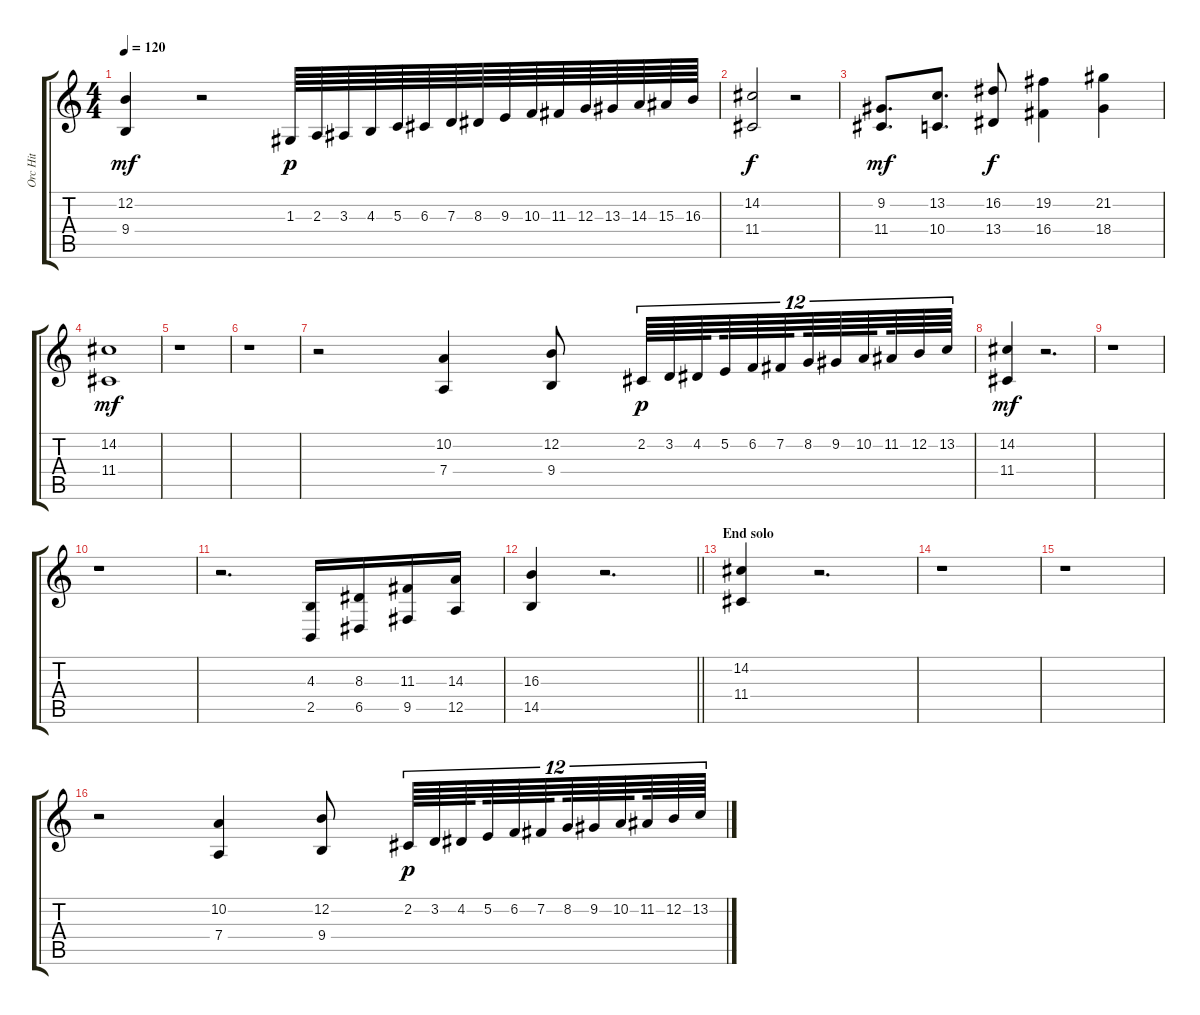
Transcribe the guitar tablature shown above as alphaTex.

\track ("Orc Hit" "Orc Hit") {instrument orchestrahit}
\staff {score tabs}
\tuning (E4 B3 G3 D3 A2 E2) {hide}
\ts (4 4)
\tempo 120
\clef g2
\ks c
(12.2 9.4).4{dy mf} r.2 1.3.64{dy p balance 2} 2.3.64 3.3.64 4.3.64 5.3.64 6.3.64 7.3.64 8.3.64 9.3.64 10.3.64 11.3.64 12.3.64 13.3.64 14.3.64 15.3.64 16.3.64 |
(14.2 11.4).2{dy f} r.2{balance 2 instrument tremolostrings} |
(9.2 11.4).8{d dy mf balance 6 instrument orchestrahit} (13.2 10.4).8{d} (16.2 13.4).8{dy f} (19.2 16.4).4 (21.2 18.4).4 |
(14.2 11.4).1{dy mf} |
r.1 |
r.1 |
r.2 (10.2 7.4).4 (12.2 9.4).8 2.2.64{tu (12 8) dy p} 3.2.64{tu (12 8)} 4.2.64{tu (12 8) beam splitsecondary} 5.2.64{tu (12 8)} 6.2.64{tu (12 8)} 7.2.64{tu (12 8) beam splitsecondary} 8.2.64{tu (12 8)} 9.2.64{tu (12 8)} 10.2.64{tu (12 8) beam splitsecondary} 11.2.64{tu (12 8)} 12.2.64{tu (12 8)} 13.2.64{tu (12 8)} |
(14.2 11.4).4{dy mf} r.2{d} |
r.1 |
r.1 |
r.2{d} (4.3 2.5).16 (8.3 6.5).16 (11.3 9.5).16 (14.3 12.5).16 |
\barLineRight lightlight
(16.3 14.5).4 r.2{d} |
\section ("" "End solo")
(14.2 11.4).4 r.2{d} |
r.1 |
r.1 |
r.2 (10.2 7.4).4 (12.2 9.4).8 2.2.64{tu (12 8) dy p} 3.2.64{tu (12 8)} 4.2.64{tu (12 8) beam splitsecondary} 5.2.64{tu (12 8)} 6.2.64{tu (12 8)} 7.2.64{tu (12 8) beam splitsecondary} 8.2.64{tu (12 8)} 9.2.64{tu (12 8)} 10.2.64{tu (12 8) beam splitsecondary} 11.2.64{tu (12 8)} 12.2.64{tu (12 8)} 13.2.64{tu (12 8)}
